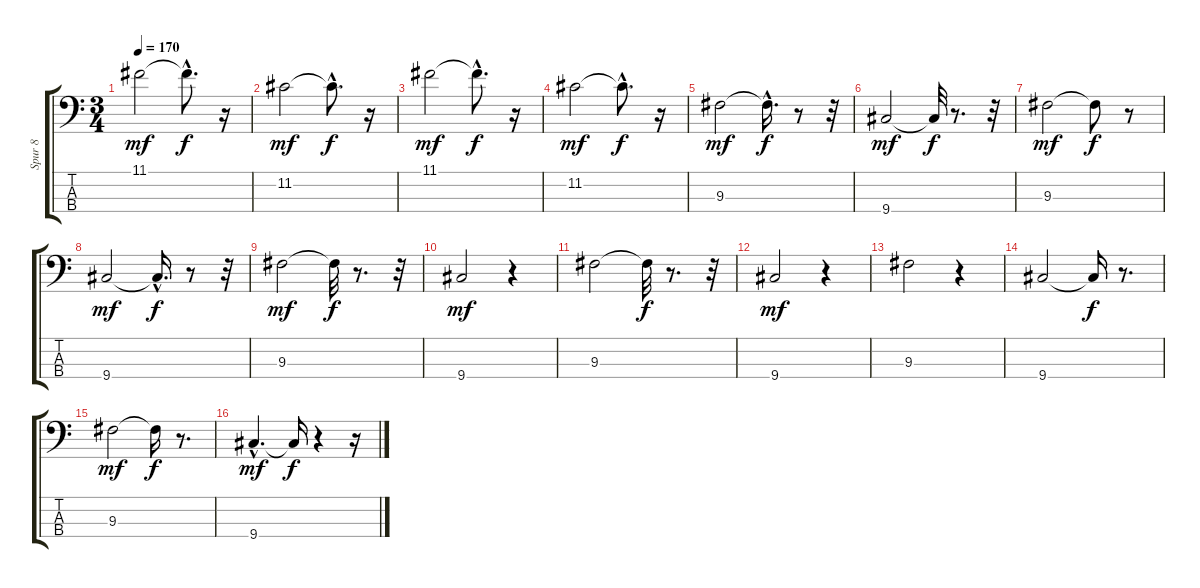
\track ("Spur 8" "Spur 8") {instrument acousticbass}
\staff {score tabs}
\tuning (G2 D2 A1 E1) {hide}
\ts (3 4)
\tempo 170
\clef f4
\ks c
11.1.2{dy mf instrument acousticbass} 11.1{hac t}.8{d dy f} r.16 |
11.2.2{dy mf} 11.2{hac t}.8{d dy f} r.16 |
11.1.2{dy mf} 11.1{hac t}.8{d dy f} r.16 |
11.2.2{dy mf} 11.2{hac t}.8{d dy f} r.16 |
9.3.2{dy mf} 9.3{hac t}.16{d dy f} r.8 r.32 |
9.4.2{dy mf} 9.4{t}.32{dy f} r.8{d} r.32 |
9.3.2{dy mf} 9.3{t}.8{dy f} r.8 |
9.4.2{dy mf} 9.4{hac t}.16{d dy f} r.8 r.32 |
9.3.2{dy mf} 9.3{t}.32{dy f} r.8{d} r.32 |
9.4.2{dy mf} r.4 |
9.3.2 9.3{t}.32{dy f} r.8{d} r.32 |
9.4.2{dy mf} r.4 |
9.3.2 r.4 |
9.4.2 9.4{t}.16{dy f} r.8{d} |
9.3.2{dy mf} 9.3{t}.16{dy f} r.8{d} |
9.4{hac}.4{d dy mf} 9.4{t}.16{dy f} r.4 r.16
